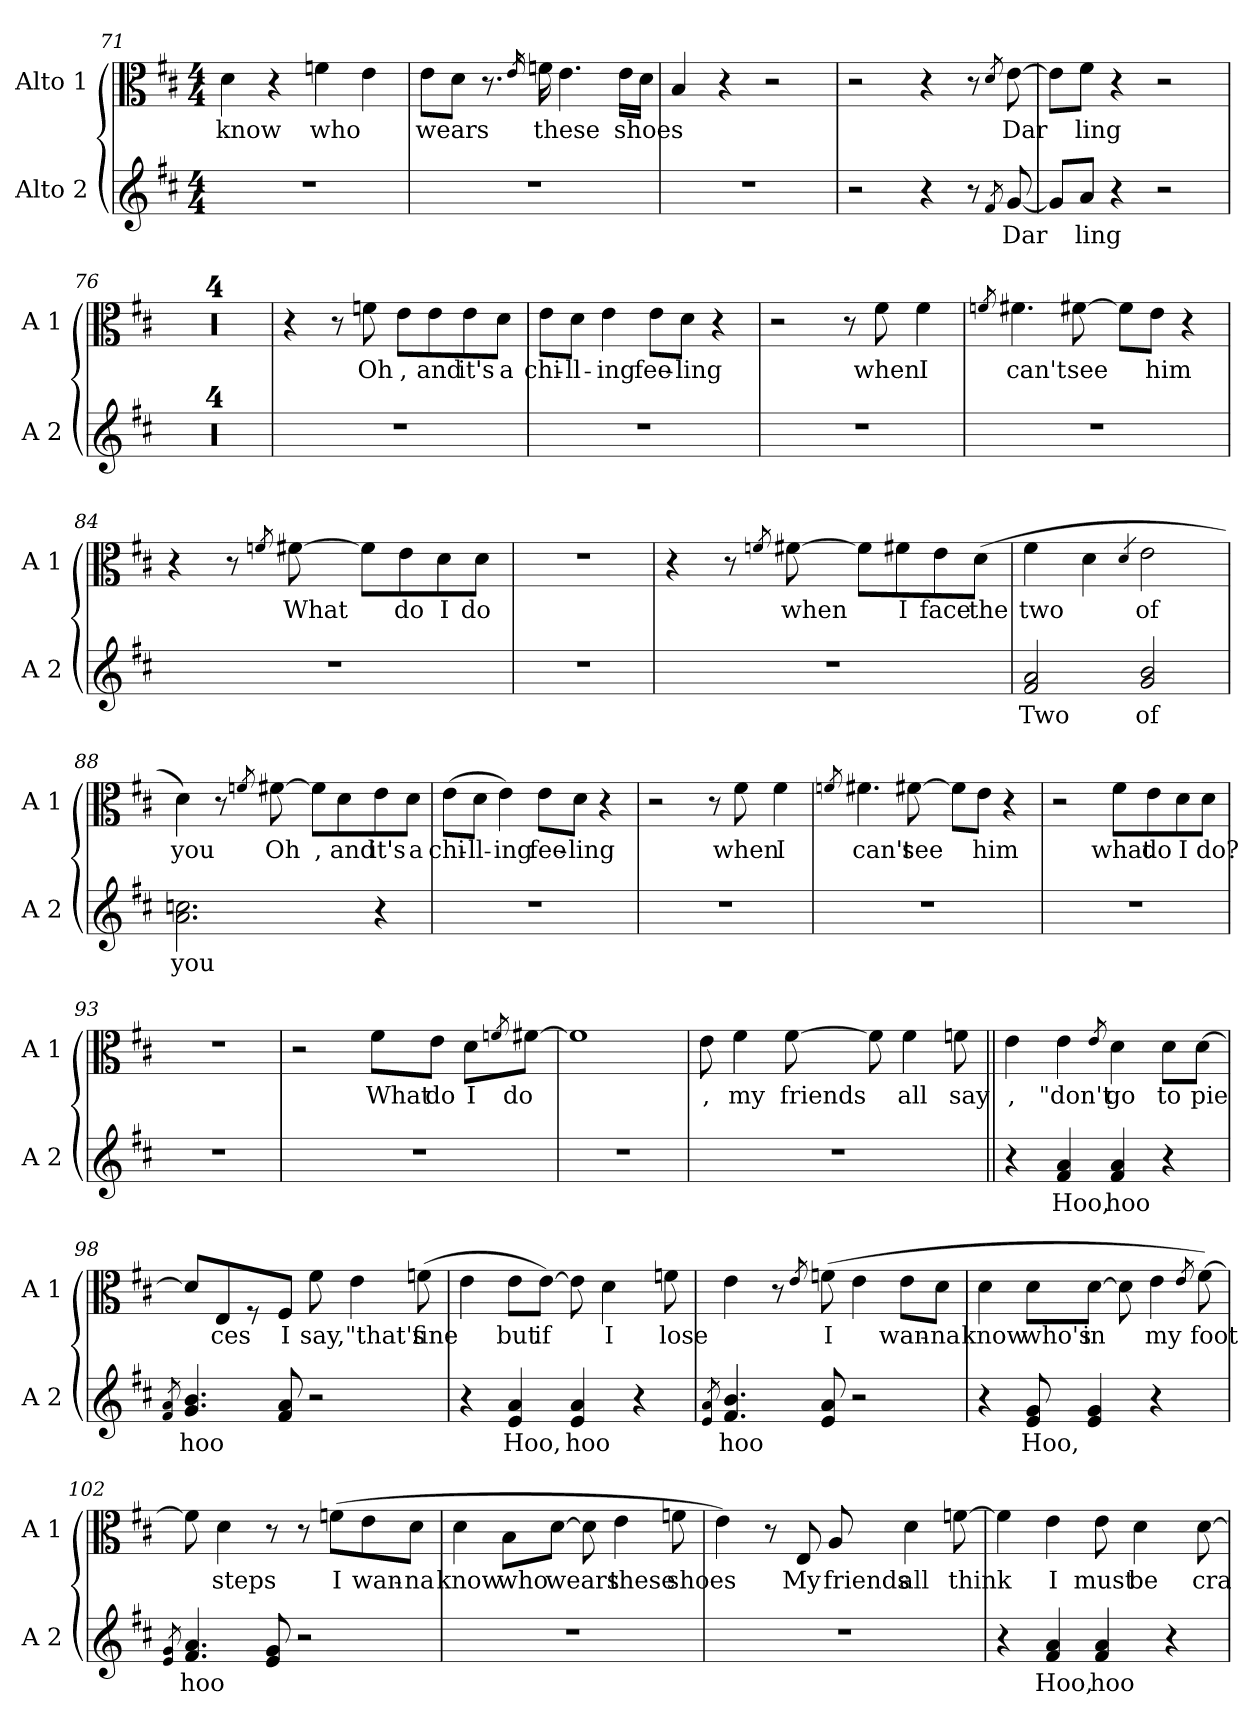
**kern	**text	**kern	**text
*part2	*part2	*part1	*part1
*staff2	*staff2	*staff1	*staff1
*I"Alto 2	*	*I"Alto 1	*
*I'A 2	*	*I'A 1	*
*clefG2	*	*clefC3	*
*k[f#c#]	*	*k[f#c#]	*
*b:	*	*b:	*
*M4/4	*	*M4/4	*
=71	=71	=71	=71
!	!	!	!LO:LY:b
1r	.	4d\	know
!	!	!	!LO:LY:b
.	.	4r	,
!	!	!	!LO:LY:b
.	.	4fn\	who
.	.	4e\	.
!!LO:LB:g=z
=72	=72	=72	=72
!	!	!	!LO:LY:b
1r	.	8e\L	wears
.	.	8d\J	.
.	.	8.r	.
.	.	16qe/	.
!	!	!	!LO:LY:b
.	.	16fn\	these
.	.	4.e\	.
!	!	!	!LO:LY:b
.	.	16e\LL	shoes
.	.	16d\JJ	.
=73	=73	=73	=73
1r	.	4B/	.
!	!	!	!LO:LY:b
.	.	4r	?
.	.	2r	.
=74	=74	=74	=74
!	!LO:LY:b	!	!LO:LY:b
2r	.	2r	.
4r	.	4r	.
8r	.	8r	.
8qf#/	.	8qd/	.
!	!LO:LY:b	!	!LO:LY:b
[8g/	Dar	[8e\	Dar
=75	=75	=75	=75
8g/L]	.	8e\L]	.
!	!LO:LY:b	!	!LO:LY:b
8a/J	ling	8f#\J	ling
!	!LO:LY:b	!	!LO:LY:b
4r	\!	4r	\!
2r	.	2r	.
=76	=76	=76	=76
1r	.	1r	.
!!LO:LB:g=z
=77	=77	=77	=77
1r	.	1r	.
=78	=78	=78	=78
1r	.	1r	.
=79	=79	=79	=79
1r	.	1r	.
=80	=80	=80	=80
1r	.	4r	.
.	.	8r	.
!	!	!	!LO:LY:b
.	.	8fn\	Oh
!	!	!	!LO:LY:b
.	.	8e\L	,
!	!	!	!LO:LY:b
.	.	8e\	and
!	!	!	!LO:LY:b
.	.	8e\	it's
!	!	!	!LO:LY:b
.	.	8d\J	a
!!LO:LB:g=z
=81	=81	=81	=81
!	!	!	!LO:LY:b
1r	.	8e\L	chi-
!	!	!	!LO:LY:b
.	.	8d\J	-ll-
!	!	!	!LO:LY:b
.	.	4e\	-ing
!	!	!	!LO:LY:b
.	.	8e\L	fee-
!	!	!	!LO:LY:b
.	.	8d\J	-ling
!	!	!	!LO:LY:b
.	.	4r	,
=82	=82	=82	=82
1r	.	2r	.
.	.	8r	.
!	!	!	!LO:LY:b
.	.	8f#\	when
!	!	!	!LO:LY:b
.	.	4f#\	I
=83	=83	=83	=83
.	.	8qfn/	.
!	!	!	!LO:LY:b
1r	.	4.f#X\	can't
!	!	!	!LO:LY:b
.	.	[8f#X\	see
.	.	8f#\L]	.
!	!	!	!LO:LY:b
.	.	8e\J	him
!	!	!	!LO:LY:b
.	.	4r	\!
=84	=84	=84	=84
1r	.	4r	.
.	.	8r	.
.	.	8qfn/	.
!	!	!	!LO:LY:b
.	.	[8f#X\	What
.	.	8f#\L]	.
!	!	!	!LO:LY:b
.	.	8e\	do
!	!	!	!LO:LY:b
.	.	8d\	I
!	!	!	!LO:LY:b
.	.	8d\J	do
!!LO:PB:g=z
=85	=85	=85	=85
1r	.	1r	.
=86	=86	=86	=86
1r	.	4r	.
.	.	8r	.
.	.	8qfn/	.
!	!	!	!LO:LY:b
.	.	[8f#X\	when
.	.	8f#\L]	.
!	!	!	!LO:LY:b
.	.	8f#X\	I
!	!	!	!LO:LY:b
.	.	8e\	face
!	!	!	!LO:LY:b
.	.	(>8d\J	the
=87	=87	=87	=87
!	!LO:LY:b	!	!LO:LY:b
2f#/ 2a/	Two	4f#\	two
.	.	4d\	.
.	.	4qd/	.
!	!LO:LY:b	!	!LO:LY:b
2g/ 2b/	of	2e\	of
=88	=88	=88	=88
!	!LO:LY:b	!	!LO:LY:b
2.a\ 2.ccn\	you	4d\)	you
!	!	!	!LO:LY:b
.	.	8r	?
.	.	8qfn/	.
!	!	!	!LO:LY:b
.	.	[8f#X\	Oh
!	!	!	!LO:LY:b
.	.	8f#\L]	,
!	!	!	!LO:LY:b
.	.	8d\	and
!	!LO:LY:b	!	!LO:LY:b
4r	\!	8e\	it's
!	!	!	!LO:LY:b
.	.	8d\J	a
!!LO:LB:g=z
=89	=89	=89	=89
!	!	!	!LO:LY:b
1r	.	(>8e\L	chi-
!	!	!	!LO:LY:b
.	.	8d\J	-ll-
!	!	!	!LO:LY:b
.	.	4e\)	-ing
!	!	!	!LO:LY:b
.	.	8e\L	fee-
!	!	!	!LO:LY:b
.	.	8d\J	-ling
!	!	!	!LO:LY:b
.	.	4r	,
=90	=90	=90	=90
1r	.	2r	.
.	.	8r	.
!	!	!	!LO:LY:b
.	.	8f#\	when
!	!	!	!LO:LY:b
.	.	4f#\	I
=91	=91	=91	=91
.	.	8qfn/	.
!	!	!	!LO:LY:b
1r	.	4.f#X\	can't
!	!	!	!LO:LY:b
.	.	[8f#X\	see
.	.	8f#\L]	.
!	!	!	!LO:LY:b
.	.	8e\J	him
!	!	!	!LO:LY:b
.	.	4r	,
=92	=92	=92	=92
1r	.	2r	.
!	!	!	!LO:LY:b
.	.	8f#\L	what
!	!	!	!LO:LY:b
.	.	8e\	do
!	!	!	!LO:LY:b
.	.	8d\	I
!	!	!	!LO:LY:b
.	.	8d\J	do?
!!LO:LB:g=z
=93	=93	=93	=93
1r	.	1r	.
=94	=94	=94	=94
1r	.	2r	.
!	!	!	!LO:LY:b
.	.	8f#\L	What
!	!	!	!LO:LY:b
.	.	8e\J	do
!	!	!	!LO:LY:b
.	.	8d\L	I
.	.	8qfn/	.
!	!	!	!LO:LY:b
.	.	[8f#X\J	do
=95	=95	=95	=95
1r	.	1f#]	.
=96	=96	=96	=96
!	!	!	!LO:LY:b
1r	.	8e\	,
!	!	!	!LO:LY:b
.	.	4f#\	my
!	!	!	!LO:LY:b
.	.	[8f#\	friends
.	.	8f#\]	.
!	!	!	!LO:LY:b
.	.	4f#\	all
!	!	!	!LO:LY:b
.	.	8fn\	say
!!LO:LB:g=z
=97||	=97||	=97||	=97||
!	!	!	!LO:LY:b
4r	.	4e\	,
!	!LO:LY:b	!	!LO:LY:b
4f#/ 4a/	Hoo,	4e\	"don't
.	.	8qe/	.
!	!LO:LY:b	!	!LO:LY:b
4f#/ 4a/	hoo	4d\	go
!	!LO:LY:b	!	!LO:LY:b
4r	,	8d\L	to
!	!	!	!LO:LY:b
.	.	[8d\J	pie
=98	=98	=98	=98
8qf#/ 8qa/	.	.	.
!	!LO:LY:b	!	!
4.g/ 4.b/	hoo	8d/L]	.
!	!	!	!LO:LY:b
.	.	8E/	ces
!	!	!	!LO:LY:b
.	.	8r	,"
!	!	!LO:N:head=solid	!LO:LY:b
8f#/ 8a/	.	8F#/J	I
!	!LO:LY:b	!	!LO:LY:b
2r	\!	8f#\	say,
!	!	!	!LO:LY:b
.	.	4e\	"that's
!	!	!	!LO:LY:b
.	.	(>8fn\	fine
=99	=99	=99	=99
4r	.	4e\	.
!	!LO:LY:b	!	!LO:LY:b
4e/ 4a/	Hoo,	8e\L	but
!	!	!	!LO:LY:b
.	.	[8e\J)	if
!	!LO:LY:b	!	!
4e/ 4a/	hoo	8e\]	.
!	!	!	!LO:LY:b
.	.	4d\	I
!	!LO:LY:b	!	!
4r	,	.	.
!	!	!	!LO:LY:b
.	.	8fn\	lose
=100	=100	=100	=100
8qe/ 8qa/	.	.	.
!	!LO:LY:b	!	!
4.f#/ 4.b/	hoo	4e\	.
!	!	!	!LO:LY:b
.	.	8r	,
.	.	8qe/	.
!	!	!	!LO:LY:b
8e/ 8a/	.	(>8fn\	I
!	!LO:LY:b	!	!
2r	\!	4e\	.
!	!	!	!LO:LY:b
.	.	8e\L	wan-
!	!	!	!LO:LY:b
.	.	8d\J	-na
!!LO:LB:g=z
=101	=101	=101	=101
!	!	!	!LO:LY:b
4r	.	4d\	know
!	!LO:LY:b	!	!LO:LY:b
8e/ 8g/	Hoo,	8d\L	who's
!	!	!	!LO:LY:b
4e/ 4g/	.	[8d\J	in
.	.	8d\]	.
!	!	!	!LO:LY:b
4r	.	4e\	my
.	.	8qe/	.
!	!	!	!LO:LY:b
8ryy	.	[8f#\)	foot
=102	=102	=102	=102
8qe/ 8qg/	.	.	.
!	!LO:LY:b	!	!
4.f#/ 4.a/	hoo	8f#\]	.
!	!	!	!LO:LY:b
.	.	4d\	steps
!	!	!	!LO:LY:b
8e/ 8g/	.	8r	,
!	!LO:LY:b	!	!
2r	\!	8r	.
!	!	!	!LO:LY:b
.	.	(>8fn\L	I
!	!	!	!LO:LY:b
.	.	8e\	wan-
!	!	!	!LO:LY:b
.	.	8d\J	-na
=103	=103	=103	=103
!	!	!	!LO:LY:b
1r	.	4d\	know
!	!	!	!LO:LY:b
.	.	8B\L	who
!	!	!	!LO:LY:b
.	.	[8d\J	wears
.	.	8d\]	.
!	!	!	!LO:LY:b
.	.	4e\	these
!	!	!	!LO:LY:b
.	.	8fn\	shoes
=104	=104	=104	=104
1r	.	4e\)	.
!	!	!	!LO:LY:b
.	.	8r	\!"
!	!	!	!LO:LY:b
.	.	8E/	My
!	!	!	!LO:LY:b
.	.	8A/	friends
!	!	!	!LO:LY:b
.	.	4d\	all
!	!	!	!LO:LY:b
.	.	[8fn\	think
!!LO:PB:g=z
=105	=105	=105	=105
4r	.	4f\]	.
!	!LO:LY:b	!	!LO:LY:b
4f#/ 4a/	Hoo,	4e\	I
!	!LO:LY:b	!	!LO:LY:b
4f#/ 4a/	hoo	8e\	must
!	!	!	!LO:LY:b
.	.	4d\	be
!	!LO:LY:b	!	!
4r	,	.	.
!	!	!	!LO:LY:b
.	.	[8d\	cra
=	=	=	=
*-	*-	*-	*-
